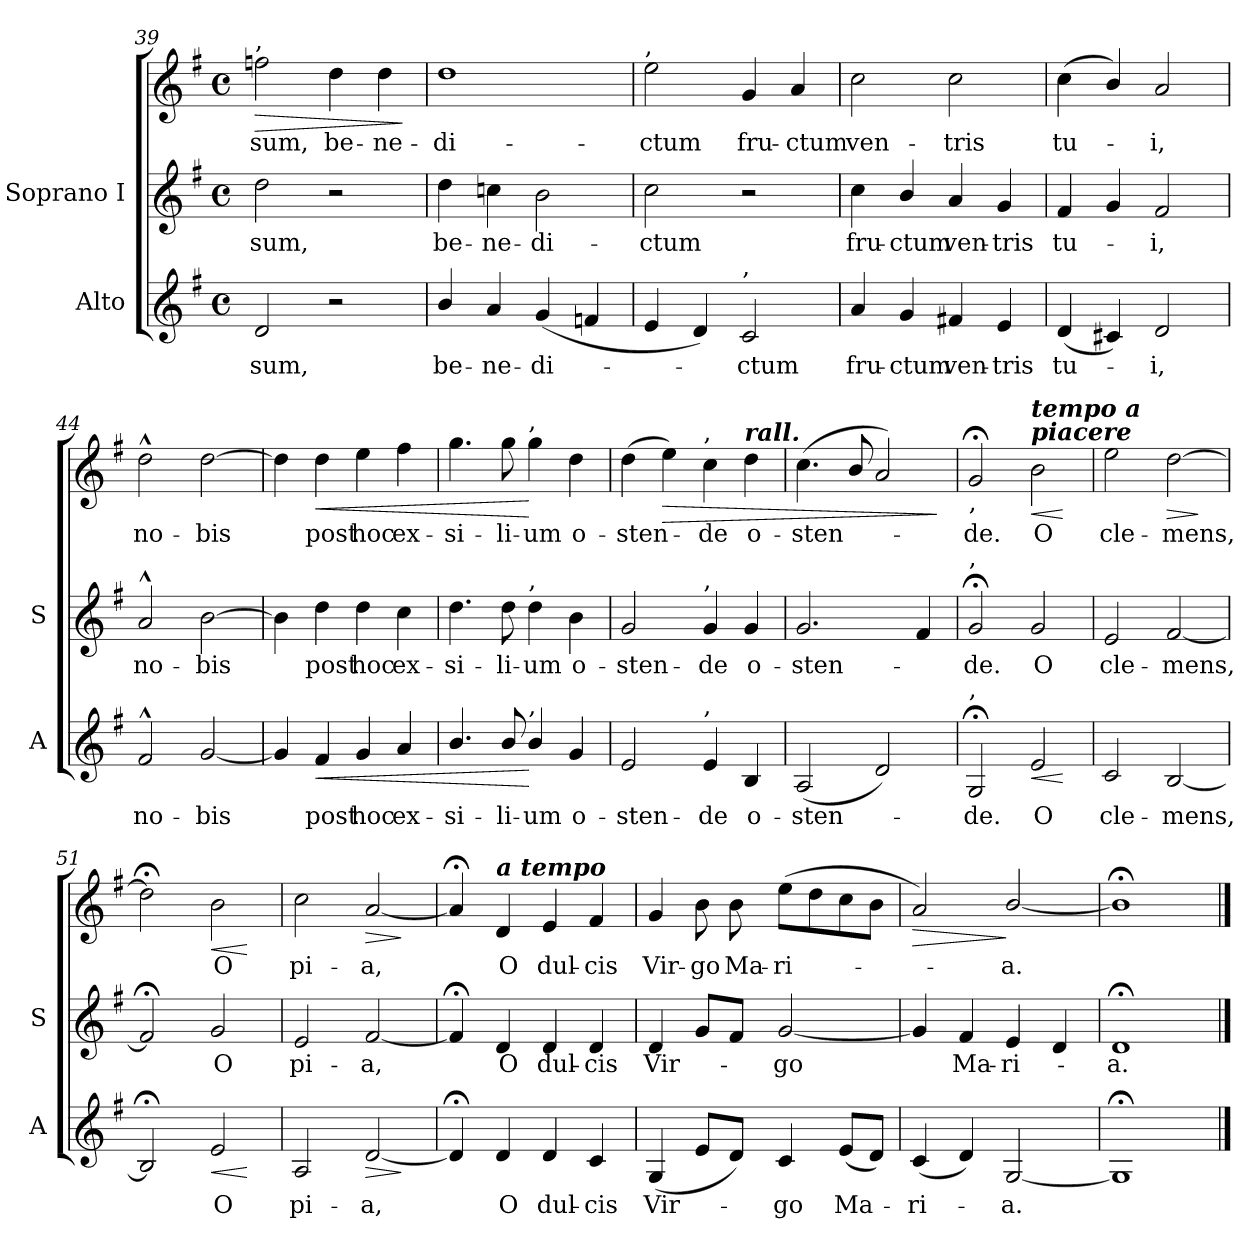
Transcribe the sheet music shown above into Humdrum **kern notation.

**kern	**text	**dynam	**kern	**text	**kern	**text	**dynam
*part2	*part2	*part2	*part1	*part1	*part1	*part1	*part1
*staff3	*staff3	*staff3	*staff2	*staff2	*staff1	*staff1	*staff1/2
*I"Alto	*	*	*I"Soprano I	*	*	*	*
*I'A	*	*	*I'S	*	*	*	*
*clefG2	*	*	*clefG2	*	*clefG2	*	*
*k[f#]	*	*	*k[f#]	*	*k[f#]	*	*
*G:	*	*	*G:	*	*G:	*	*
*M4/4	*	*	*M4/4	*	*M4/4	*	*
*met(c)	*	*	*met(c)	*	*met(c)	*	*
=39	=39	=39	=39	=39	=39	=39	=39
!	!	!	!	!	!LO:TX:a:t=,	!	!
!	!LO:LY:b	!	!	!LO:LY:b	!	!LO:LY:b	!LO:HP:b
2d	-sum,	.	2dd	-sum,	2ffn	-sum,	>
!	!	!	!	!	!	!LO:LY:b	!
2r	.	.	2r	.	4dd	be-	.
!	!	!	!	!	!	!LO:LY:b	!
.	.	.	.	.	4dd	-ne-	.
.	.	.	.	.	.	.	]
=40	=40	=40	=40	=40	=40	=40	=40
!	!LO:LY:b	!	!	!LO:LY:b	!	!LO:LY:b	!
4b/	be-	.	4dd	-be-	1dd	di-	.
!	!LO:LY:b	!	!	!LO:LY:b	!	!	!
4a	-ne-	.	4ccn	-ne-	.	.	.
!	!LO:LY:b	!	!	!LO:LY:b	!	!	!
(<4g	-di-	.	2b	-di-	.	.	.
4fn	.	.	.	.	.	.	.
=41	=41	=41	=41	=41	=41	=41	=41
!	!	!	!	!	!LO:TX:a:t=,	!	!
!	!	!	!	!LO:LY:b	!	!LO:LY:b	!
4e	.	.	2cc	ctum	2ee	-ctum	.
4d)	.	.	.	.	.	.	.
!LO:TX:a:t=,	!	!	!	!	!	!	!
!	!LO:LY:b	!	!	!	!	!LO:LY:b	!
2c	ctum	.	2r	.	4g	fru-	.
!	!	!	!	!	!	!LO:LY:b	!
.	.	.	.	.	4a	-ctum	.
!!LO:LB:g=z
=42	=42	=42	=42	=42	=42	=42	=42
!	!LO:LY:b	!	!	!LO:LY:b	!	!LO:LY:b	!
4a	fru-	.	4cc	fru-	2cc	ven-	.
!	!LO:LY:b	!	!	!LO:LY:b	!	!	!
4g	-ctum	.	4b/	-ctum	.	.	.
!	!LO:LY:b	!	!	!LO:LY:b	!	!LO:LY:b	!
4f#X	ven-	.	4a	ven-	2cc	-tris	.
!	!LO:LY:b	!	!	!LO:LY:b	!	!	!
4e	-tris	.	4g	-tris	.	.	.
=43	=43	=43	=43	=43	=43	=43	=43
!	!LO:LY:b	!	!	!LO:LY:b	!	!LO:LY:b	!
(<4d	tu-	.	4f#	tu-	(<4cc	tu-	.
4c#X)	.	.	4g	.	4b/)	.	.
!	!LO:LY:b	!	!	!LO:LY:b	!	!LO:LY:b	!
2d	i,	.	2f#	i,	2a	i,	.
=44	=44	=44	=44	=44	=44	=44	=44
!	!LO:LY:b	!	!	!LO:LY:b	!	!LO:LY:b	!
2f#^^	no-	.	2a^^	no-	2dd^^	no-	.
!	!LO:LY:b	!	!	!LO:LY:b	!	!LO:LY:b	!
[2g	-bis	.	[2b	-bis	[2dd	-bis	.
=45	=45	=45	=45	=45	=45	=45	=45
4g]	.	.	4b]	.	4dd]	.	.
!	!LO:LY:b	!LO:HP:b	!	!LO:LY:b	!	!LO:LY:b	!LO:HP:b
4f#	post	<	4dd	-post	4dd	post	<
!	!LO:LY:b	!	!	!LO:LY:b	!	!LO:LY:b	!
4g	hoc	.	4dd	hoc	4ee	hoc	.
!	!LO:LY:b	!	!	!LO:LY:b	!	!LO:LY:b	!
4a	ex-	.	4cc	ex-	4ff#	ex-	.
=46	=46	=46	=46	=46	=46	=46	=46
!	!LO:LY:b	!	!	!LO:LY:b	!	!LO:LY:b	!
4.b/	-si-	.	4.dd	-si-	4.gg	-si-	.
!	!LO:LY:b	!	!	!LO:LY:b	!	!LO:LY:b	!
8b/	-li-	.	8dd	-li-	8gg	-li-	.
!	!	!	!	!	!LO:TX:a:t=,	!	!
!	!	!	!LO:TX:a:t=,	!	!	!	!
!LO:TX:a:t=,	!	!	!	!	!	!	!
!	!LO:LY:b	!	!	!LO:LY:b	!	!LO:LY:b	!
4b/	-um	[	4dd	-um	4gg	-um	[
!	!LO:LY:b	!	!	!LO:LY:b	!	!LO:LY:b	!
4g	o-	.	4b	o-	4dd	o-	.
=47	=47	=47	=47	=47	=47	=47	=47
!	!LO:LY:b	!	!	!LO:LY:b	!	!LO:LY:b	!
2e	-sten-	.	2g	-sten-	(>4dd	-sten-	.
!	!	!	!	!	!	!	!LO:HP:b
.	.	.	.	.	4ee)	.	>
!	!	!	!	!	!LO:TX:a:t=,	!	!
!	!	!	!LO:TX:a:t=,	!	!	!	!
!LO:TX:a:t=,	!	!	!	!	!	!	!
!	!LO:LY:b	!	!	!LO:LY:b	!	!LO:LY:b	!
4e	-de	.	4g	-de	4cc	de	.
!	!	!	!	!	!LO:TX:a:Bi:t=rall.	!	!
!	!LO:LY:b	!	!	!LO:LY:b	!	!LO:LY:b	!
4B	o-	.	4g	o-	4dd	o-	.
=48	=48	=48	=48	=48	=48	=48	=48
!	!LO:LY:b	!	!	!LO:LY:b	!	!LO:LY:b	!
(<2A	-sten-	.	2.g	sten-	(<4.cc	-sten-	.
.	.	.	.	.	8b/	.	.
2d)	.	.	.	.	2a)	.	.
.	.	.	4f#	.	.	.	.
.	.	.	.	.	.	.	]
!!LO:LB:g=z
=49	=49	=49	=49	=49	=49	=49	=49
!	!	!	!	!	!LO:TX:b:t=,	!	!
!	!	!	!LO:TX:a:t=,	!	!	!	!
!LO:TX:a:t=,	!	!	!	!	!	!	!
!	!LO:LY:b	!	!	!LO:LY:b	!	!LO:LY:b	!
2G;<	de.	.	2g;<	de.	2g;<	de.	.
!	!	!	!	!	!LO:TX:a:Bi:t=tempo a\npiacere	!	!
!	!LO:LY:b	!LO:HP:b	!	!LO:LY:b	!	!LO:LY:b	!LO:HP:b
2e	O	<	2g	O	2b	O	<
.	.	[	.	.	.	.	[
=50	=50	=50	=50	=50	=50	=50	=50
!	!LO:LY:b	!	!	!LO:LY:b	!	!LO:LY:b	!
2c	cle-	.	2e	cle-	2ee	cle-	.
!	!LO:LY:b	!	!	!LO:LY:b	!	!LO:LY:b	!LO:HP:b
[2B	-mens,	.	[2f#	-mens,	[2dd	-mens,	>
.	.	.	.	.	.	.	]
=51	=51	=51	=51	=51	=51	=51	=51
2B;<]	.	.	2f#;<]	.	2dd;<]	.	.
!	!LO:LY:b	!LO:HP:b	!	!LO:LY:b	!	!LO:LY:b	!LO:HP:b
2e	O	<	2g	O	2b	O	<
.	.	[	.	.	.	.	[
=52	=52	=52	=52	=52	=52	=52	=52
!	!LO:LY:b	!	!	!LO:LY:b	!	!LO:LY:b	!
2A	pi-	.	2e	pi-	2cc	pi-	.
!	!LO:LY:b	!LO:HP:b	!	!LO:LY:b	!	!LO:LY:b	!LO:HP:b
[2d	-a,	>	[2f#	-a,	[2a	-a,	>
.	.	]	.	.	.	.	]
=53	=53	=53	=53	=53	=53	=53	=53
4d;<]	.	.	4f#;<]	.	4a;<]	.	.
!	!	!	!	!	!LO:TX:a:Bi:t=a tempo	!	!
!	!LO:LY:b	!	!	!LO:LY:b	!	!LO:LY:b	!
4d	O	.	4d	O	4d	O	.
!	!LO:LY:b	!	!	!LO:LY:b	!	!LO:LY:b	!
4d	dul-	.	4d	dul-	4e	dul-	.
!	!LO:LY:b	!	!	!LO:LY:b	!	!LO:LY:b	!
4c	-cis	.	4d	-cis	4f#	-cis	.
=54	=54	=54	=54	=54	=54	=54	=54
!	!LO:LY:b	!	!	!LO:LY:b	!	!LO:LY:b	!
(<4G	Vir-	.	4d	Vir-	4g	Vir-	.
!	!	!	!	!	!	!LO:LY:b	!
8eL	.	.	8gL	.	8b	-go	.
!	!	!	!	!	!	!LO:LY:b	!
8dJ)	.	.	8f#J	.	8b	Ma-	.
!	!LO:LY:b	!	!	!LO:LY:b	!	!LO:LY:b	!
4c	go	.	[2g	go	(>8eeL	-ri-	.
.	.	.	.	.	8dd	.	.
!	!LO:LY:b	!	!	!	!	!	!
(<8eL	Ma-	.	.	.	8cc	.	.
8dJ)	.	.	.	.	8bJ	.	.
=55	=55	=55	=55	=55	=55	=55	=55
!	!LO:LY:b	!	!	!	!	!	!LO:HP:b
(<4c	ri-	.	4g]	.	2a)	.	>
!	!	!	!	!LO:LY:b	!	!	!
4d)	.	.	4f#	Ma-	.	.	.
!	!LO:LY:b	!	!	!LO:LY:b	!	!LO:LY:b	!
[2G	a.	.	4e	-ri-	[2b/	a.	]
.	.	.	4d	.	.	.	.
=56	=56	=56	=56	=56	=56	=56	=56
!	!	!	!	!LO:LY:b	!	!	!
1G;<]	.	.	1d;<	a.	1b;</]	.	.
==	==	==	==	==	==	==	==
*-	*-	*-	*-	*-	*-	*-	*-
